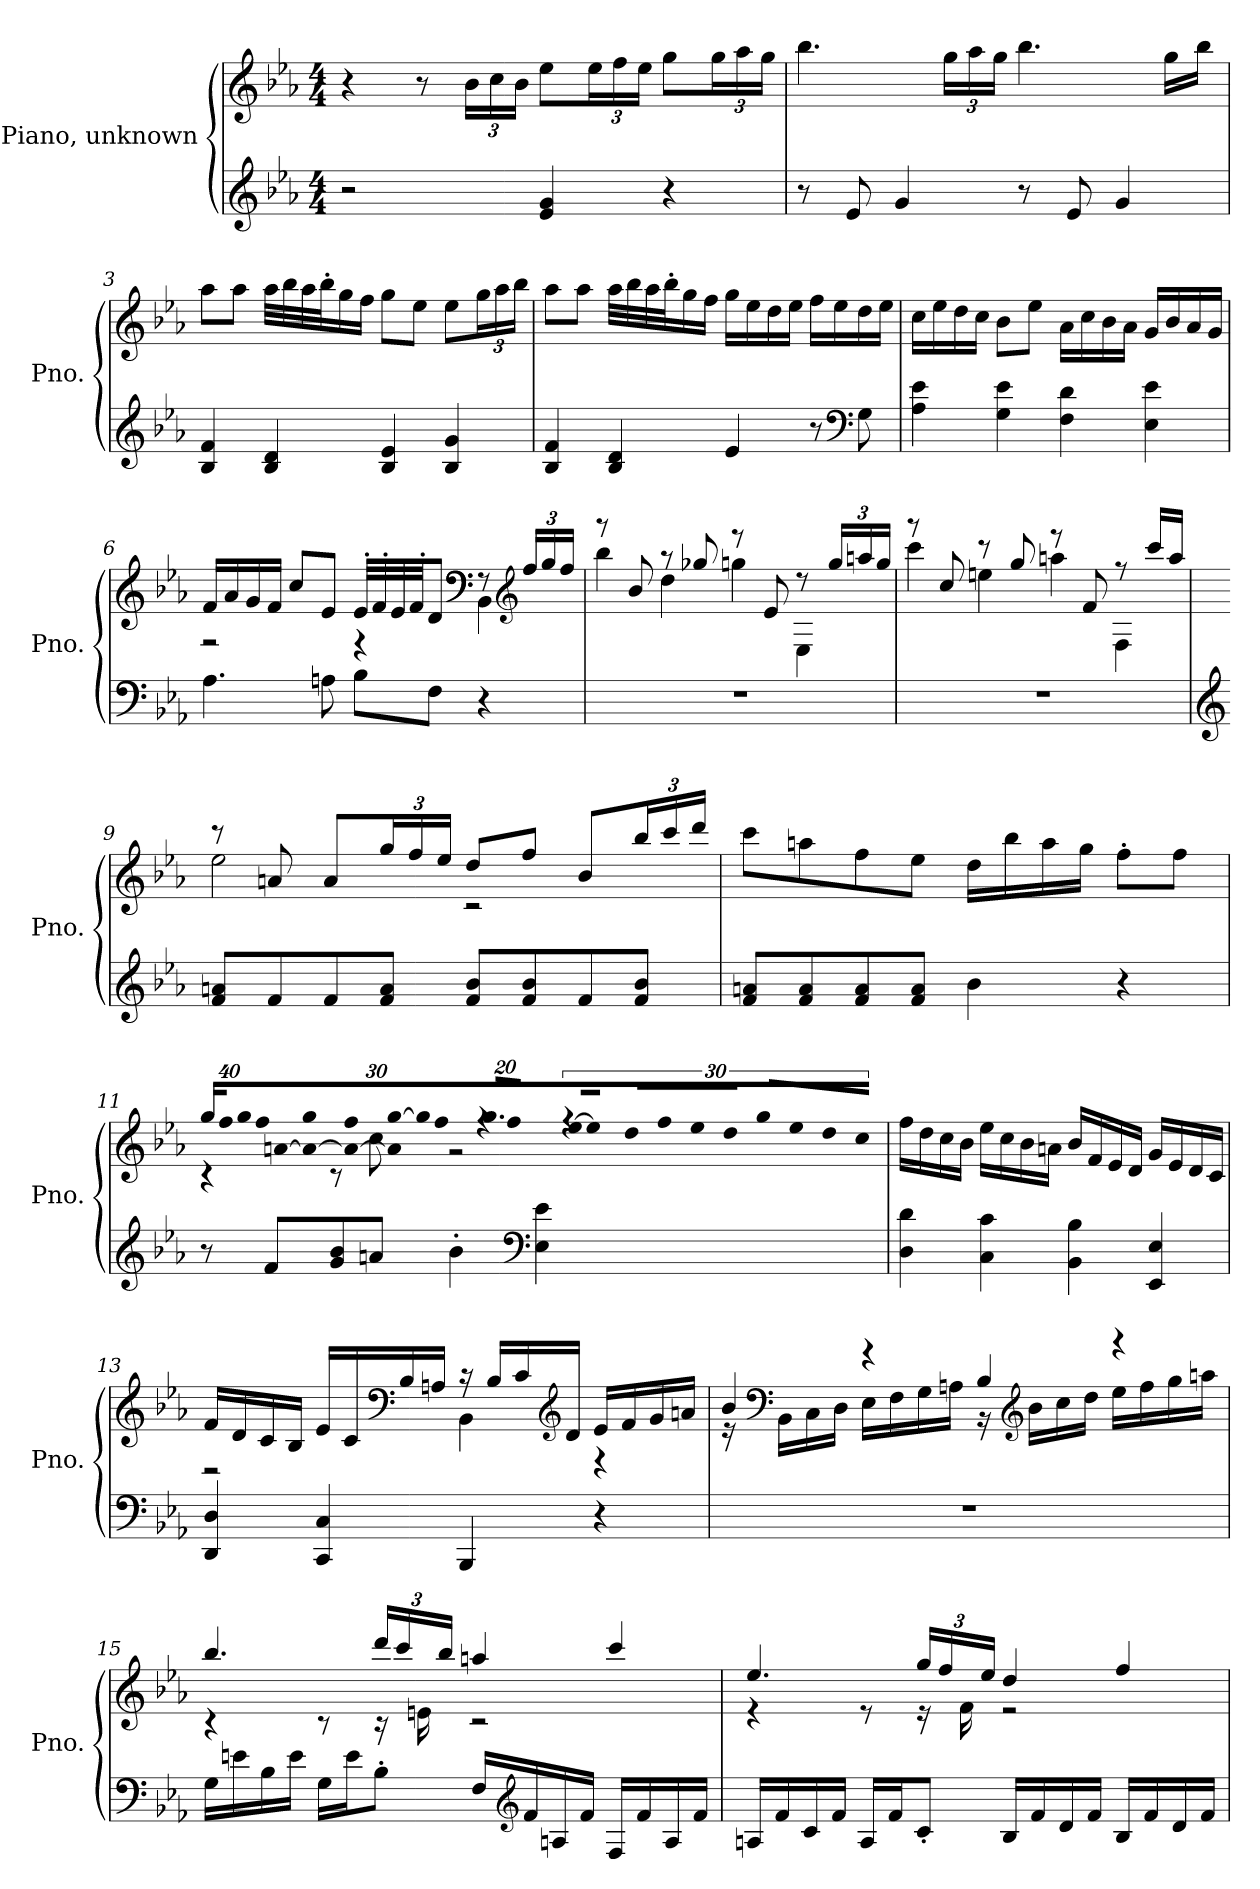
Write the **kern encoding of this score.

**kern	**kern
*part1	*part1
*staff2	*staff1
*I"Piano, unknown	*
*I'Pno.	*
*clefG2	*clefG2
*k[b-e-a-]	*k[b-e-a-]
*M4/4	*M4/4
*MM120	*MM120
=1	=1
2r	4r
.	8r
*	*Xbrackettup
.	24b-\LL
.	24cc\
.	24b-\JJ
4e-/ 4g/	8ee-\L
.	24ee-\L
.	24ff\
.	24ee-\JJ
4r	8gg\L
.	24gg\L
.	24aa-\
.	24gg\JJ
=2	=2
8r	4.bb-\
8e-/	.
4g/	.
.	24gg\LL
.	24aa-\
.	24gg\JJ
8r	4.bb-\
8e-/	.
4g/	.
.	16gg\LL
.	16bb-\JJ
=3	=3
4B-/ 4f/	8aa-\L
.	8aa-\J
4B-/ 4d/	32aa-\LLL
.	32bb-\
.	32aa-\
.	32bb-'\J
.	16gg\
.	16ff\JJ
4B-/ 4e-/	8gg\L
.	8ee-\J
4B-/ 4g/	8ee-\L
.	24gg\L
.	24aa-\
.	24bb-\JJ
!!LO:LB:g=z
=4	=4
4B-/ 4f/	8aa-\L
.	8aa-\J
4B-/ 4d/	32aa-\LLL
.	32bb-\
.	32aa-\
.	32bb-'\J
.	16gg\
.	16ff\JJ
4e-/	16gg\LL
.	16ee-\
.	16dd\
.	16ee-\JJ
8r	16ff\LL
.	16ee-\
*clefF4	*
8G\	16dd\
.	16ee-\JJ
=5	=5
4A-\ 4e-\	16cc\LL
.	16ee-\
.	16dd\
.	16cc\JJ
4G\ 4e-\	8b-\L
.	8ee-\J
4F\ 4d\	16a-\LL
.	16cc\
.	16b-\
.	16a-\JJ
4E-\ 4e-\	16g/LL
.	16b-/
.	16a-/
.	16g/JJ
!!LO:LB:g=z
=6	=6
*	*^
4.A-\	16f/LL	2r
.	16a-/	.
.	16g/	.
.	16f/JJ	.
.	8cc/L	.
8An\	8e-/J	.
8B-\L	32e-'/LLL	4r
.	32f'/	.
.	32e-/	.
.	32f'/JJ	.
8F\J	8d/J	.
*	*clefF4	*
4r	8r	4BB-\
*	*clefG2	*
.	24ff/LL	.
.	24gg/	.
.	24ff/JJ	.
=7	=7	=7
1r	8r	4bb-\
.	8b-/	.
.	8r	4dd\
.	8gg-X/	.
.	8r	4ggn\
.	8e-/	.
.	8r	4E-\
.	24gg/LL	.
.	24aan/	.
.	24gg/JJ	.
=8	=8	=8
1r	8r	4ccc\
.	8cc/	.
.	8r	4een\
.	8gg/	.
.	8r	4aan\
.	8f/	.
.	8r	4F\
.	16ccc/LL	.
.	16aa/JJ	.
!!LO:LB:g=z	!!
=9	=9	=9
*clefG2	*	*
8f/ 8an/L	8r	2ee-\
8f/	8an/	.
8f/	8a/L	.
8f/ 8a/J	24gg/L	.
.	24ff/	.
.	24ee-/JJ	.
8f/ 8b-/L	8dd/L	2r
8f/ 8b-/	8ff/J	.
8f/	8b-/L	.
8f/ 8b-/J	24bb-/L	.
.	24ccc/	.
.	24ddd/JJ	.
*	*v	*v
=10	=10
8f/ 8an/L	8ccc\L
8f/ 8a/	8aan\
8f/ 8a/	8ff\
8f/ 8a/J	8ee-\J
4b-\	16dd\LL
.	16bb-\
.	16aa\
.	16gg\JJ
4r	8ff'\L
.	8ff\J
!!LO:LB:g=z
=11	=11
!	!LO:N:vis=32
*	*^
8r	640%23gg/LLL	4r
!	!LO:N:vis=32	!
.	640%23ff/	.
!	!LO:N:vis=32	!
.	640%23gg/	.
!	!LO:N:vis=64	!
.	960%17ff/L	.
8f/L	.	.
!	!LO:N:vis=64	!
.	[960%17an/J	.
!	!LO:N:vis=32	!
.	640%23a/_ 640%23gg/	.
!	!LO:N:vis=32	!
.	640%23a/_ 640%23ff/	.
!	!LO:N:vis=64	!
.	960%17a/] [960%17gg/L	.
!	!LO:N:vis=64	!
.	960%17gg/JJJJ]	.
8g/ 8b-/	.	8r
*	*brackettup	*
!	!LO:N:vis=32	!
.	640%23ff/	.
!	!LO:N:vis=128	!
.	1920%17r	.
!	!LO:N:vis=64.	!
.	640%17gg/KLLL	.
!	!LO:N:vis=32	!
.	640%23ff/JJJ	.
!	!LO:N:vis=128	!
.	1920%17r	.
!	!LO:N:vis=256	!
.	[1920%17ee-/KKKKL	.
8an/J	.	8cc\
.	8ee-/J]	.
4b-'\	.	2r
.	16dd/LL	.
.	16ff/	.
.	16ee-/	.
.	16dd/JJ	.
*clefF4	*	*
4E-\ 4e-\	.	.
.	16gg/LL	.
.	16ee-/	.
.	16dd/	.
.	16cc/JJ	.
1920ryy	.	1920ryy
*	*v	*v
=12	=12
4D\ 4d\	16ff\LL
.	16dd\
.	16cc\
.	16b-\JJ
4C\ 4c\	16ee-\LL
.	16cc\
.	16b-\
.	16an\JJ
4BB-\ 4B-\	16b-/LL
.	16f/
.	16e-/
.	16d/JJ
4EE-/ 4E-/	16g/LL
.	16e-/
.	16d/
.	16c/JJ
!!LO:LB:g=z
=13	=13
*	*^
4DD/ 4D/	16f/LL	2r
.	16d/	.
.	16c/	.
.	16B-/JJ	.
4CC/ 4C/	16e-/LL	.
.	16c/	.
*	*clefF4	*
.	16B-/	.
.	16An/JJ	.
4BBB-/	16r	4BB-\
.	16B-/LL	.
.	16c/	.
*	*clefG2	*
.	16d/JJ	.
4r	16e-/LL	4r
.	16f/	.
.	16g/	.
.	16an/JJ	.
=14	=14	=14
1r	4b-/	16r
*	*clefF4	*
.	.	16BB-\LL
.	.	16C\
.	.	16D\JJ
.	4r	16E-\LL
.	.	16F\
.	.	16G\
.	.	16An\JJ
.	4B-/	16r
*	*clefG2	*
.	.	16b-\LL
.	.	16cc\
.	.	16dd\JJ
.	4r	16ee-\LL
.	.	16ff\
.	.	16gg\
.	.	16aan\JJ
!!LO:PB:g=z	!!
=15	=15	=15
16G\LL	4.bb-/	4r
16en\	.	.
16B-\	.	.
16e\JJ	.	.
16G\LL	.	8r
16e\J	.	.
*	*Xbrackettup	*
8B-'\J	24ddd/LL	16r
.	24ccc/	.
.	.	16en\
.	24bb-/JJ	.
16F/LL	4aan/	2r
*clefG2	*	*
16f/	.	.
16An/	.	.
16f/JJ	.	.
16F/LL	4ccc/	.
16f/	.	.
16A/	.	.
16f/JJ	.	.
=16	=16	=16
16An/LL	4.ee-/	4r
16f/	.	.
16c/	.	.
16f/JJ	.	.
16A/LL	.	8r
16f/J	.	.
8c'/J	24gg/LL	16r
.	24ff/	.
.	.	16f\
.	24ee-/JJ	.
16B-/LL	4dd/	2r
16f/	.	.
16d/	.	.
16f/JJ	.	.
16B-/LL	4ff/	.
16f/	.	.
16d/	.	.
16f/JJ	.	.
*	*v	*v
=	=
*-	*-
